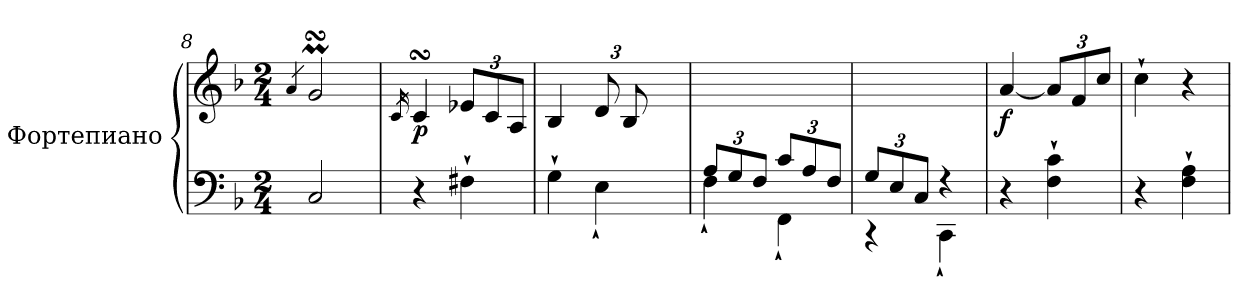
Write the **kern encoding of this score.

**kern	**kern	**dynam
*part1	*part1	*part1
*staff2	*staff1	*staff1/2
*I"Фортепиано	*	*
*I'Ф-но	*	*
*clefF4	*clefG2	*
*k[b-]	*k[b-]	*
*M2/4	*M2/4	*
=8	=8	=8
.	4qa/	.
2C/	2gMsSSS/	.
=9	=9	=9
.	16qc/	.
!	!	!LO:DY:b
4r	4csSSS/	p
*	*Xbrackettup	*
4F#X`\	12e-X/L	.
.	12c/	.
.	12A/J	.
=10	=10	=10
*^	*	*
12%5ryy	4G`\	4B-/	.
.	4E`\	12d/L	.
.	.	12B-/	.
12G/J	.	12ryy	.
=11	=11	=11	=11
*Xbrackettup	*	*	*
12A/L	4F`\	2ryy	.
12G/	.	.	.
12F/J	.	.	.
12c/L	4FF`\	.	.
12A/	.	.	.
12F/J	.	.	.
=12	=12	=12	=12
12G/L	4r	2ryy	.
12E/	.	.	.
12C/J	.	.	.
4r	4CC`\	.	.
=13	=13	=13	=13
!	!	!	!LO:DY:b
*v	*v	*	*
4r	[4a/	f
4F\` 4c\`	12a/L]	.
.	12f/	.
.	12cc/J	.
=14	=14	=14
4r	4cc`\	.
4F\` 4A\`	4r	.
=	=	=
*-	*-	*-
